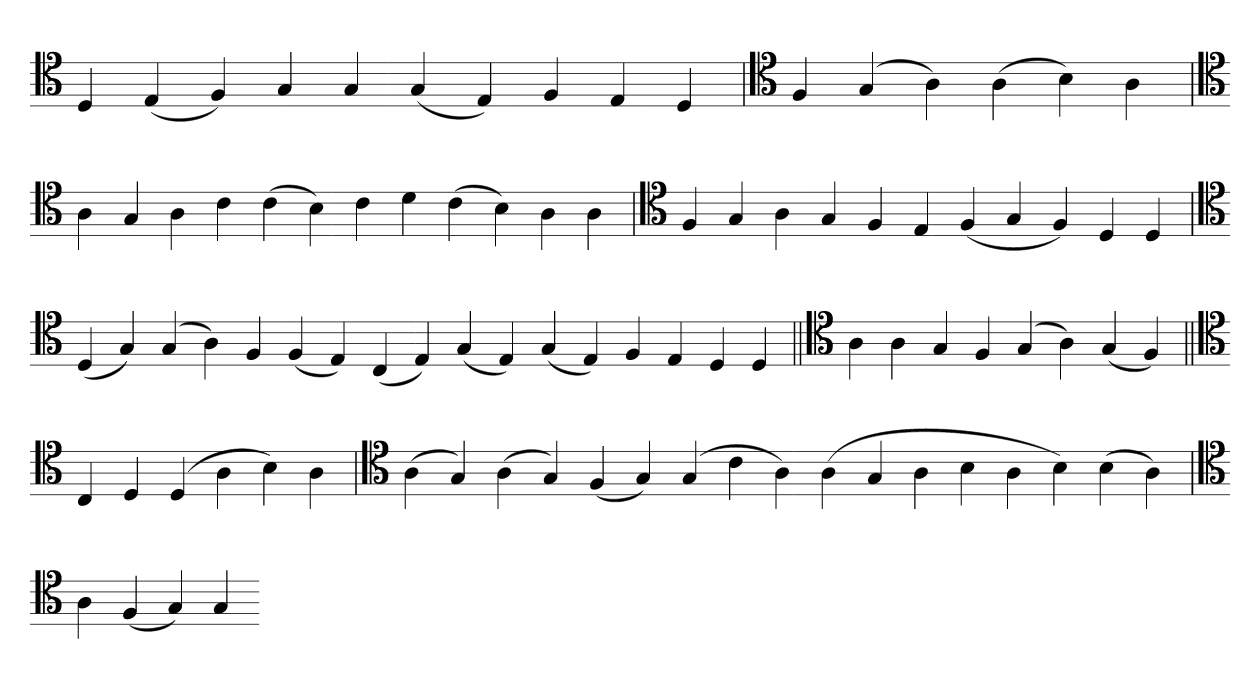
**kern
*part1
*staff1
*clefC4
=
4D
(4E
4F)
4G
4G
(4G
4E)
4F
4E
4D
=`
*clefC4
4F
(4G
4A)
(4A
4B)
4A
='
*clefC4
4A
4G
4A
4c
(4c
4B)
4c
4d
(4c
4B)
4A
4A
='
*clefC4
4F
4G
4A
4G
4F
4E
(4F
4G
4F)
4D
4D
='
*clefC4
(4D
4G)
(4G
4A)
4F
(4F
4E)
(4C
4E)
(4G
4E)
(4G
4E)
4F
4E
4D
4D
=||
*clefC4
4A
4A
4G
4F
(4G
4A)
(4G
4F)
=||
*clefC4
4C
4D
(4D
4A
4B)
4A
=`
*clefC4
(4A
4G)
(4A
4G)
(4F
4G)
(4G
4c
4A)
(4A
4G
4A
4B
4A
4B)
(4B
4A)
='
*clefC4
4A
(4F
4G)
4G
=-
*-
